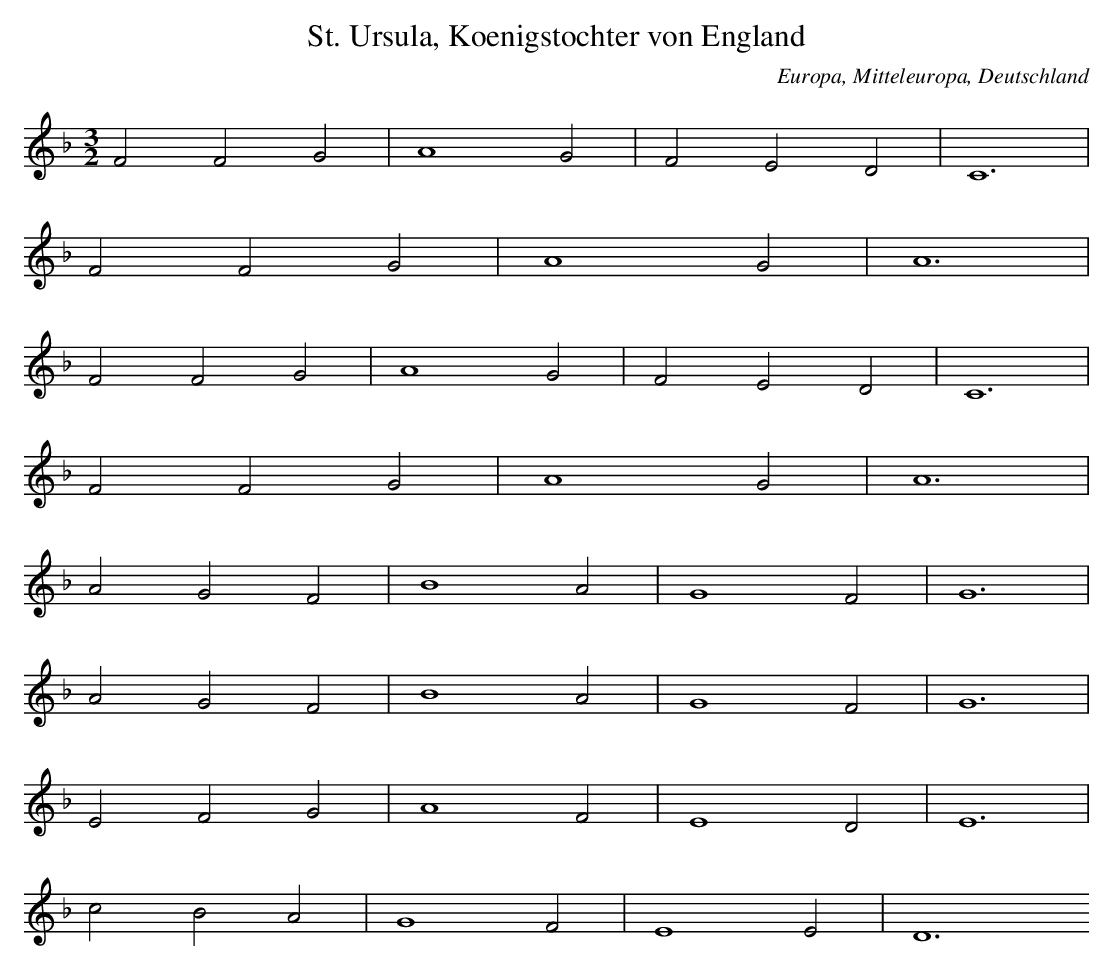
X:1
T: St. Ursula, Koenigstochter von England
O: Europa, Mitteleuropa, Deutschland
M: 3/2
L: 1/2
K: F
FFG | A2G | FED | C3 |
FFG | A2G | A3 |
FFG | A2G | FED | C3 |
FFG | A2G | A3 |
AGF | B2A | G2F | G3 |
AGF | B2A | G2F | G3 |
EFG | A2F | E2D | E3 |
cBA | G2F | E2E | D3
